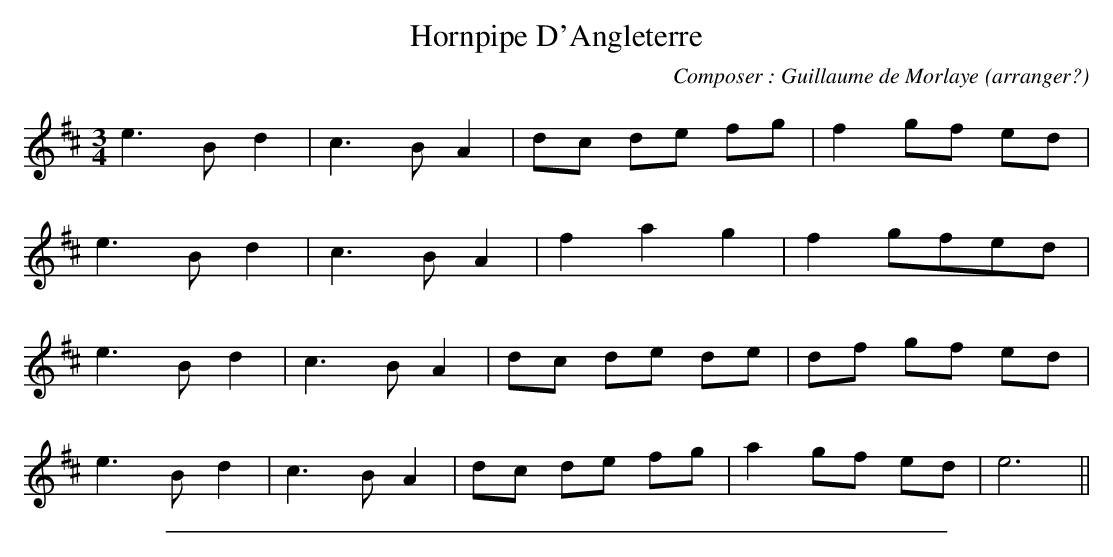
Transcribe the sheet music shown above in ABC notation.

X:1
T: Hornpipe D'Angleterre
C:Composer : Guillaume de Morlaye (arranger?)
M:3/4
L:1/4
K:D
e>Bd | c>BA | d/c/ d/e/ f/g/ | f g/f/ e/d/ |
e>Bd | c>BA | fag | f g/f/e/d/ |
e>Bd | c>BA | d/c/ d/e/ d/e/ | d/f/ g/f/ e/d/ |
e>Bd | c>BA | d/c/ d/e/ f/g/ | a g/f/ e/d/ | e3 ||
